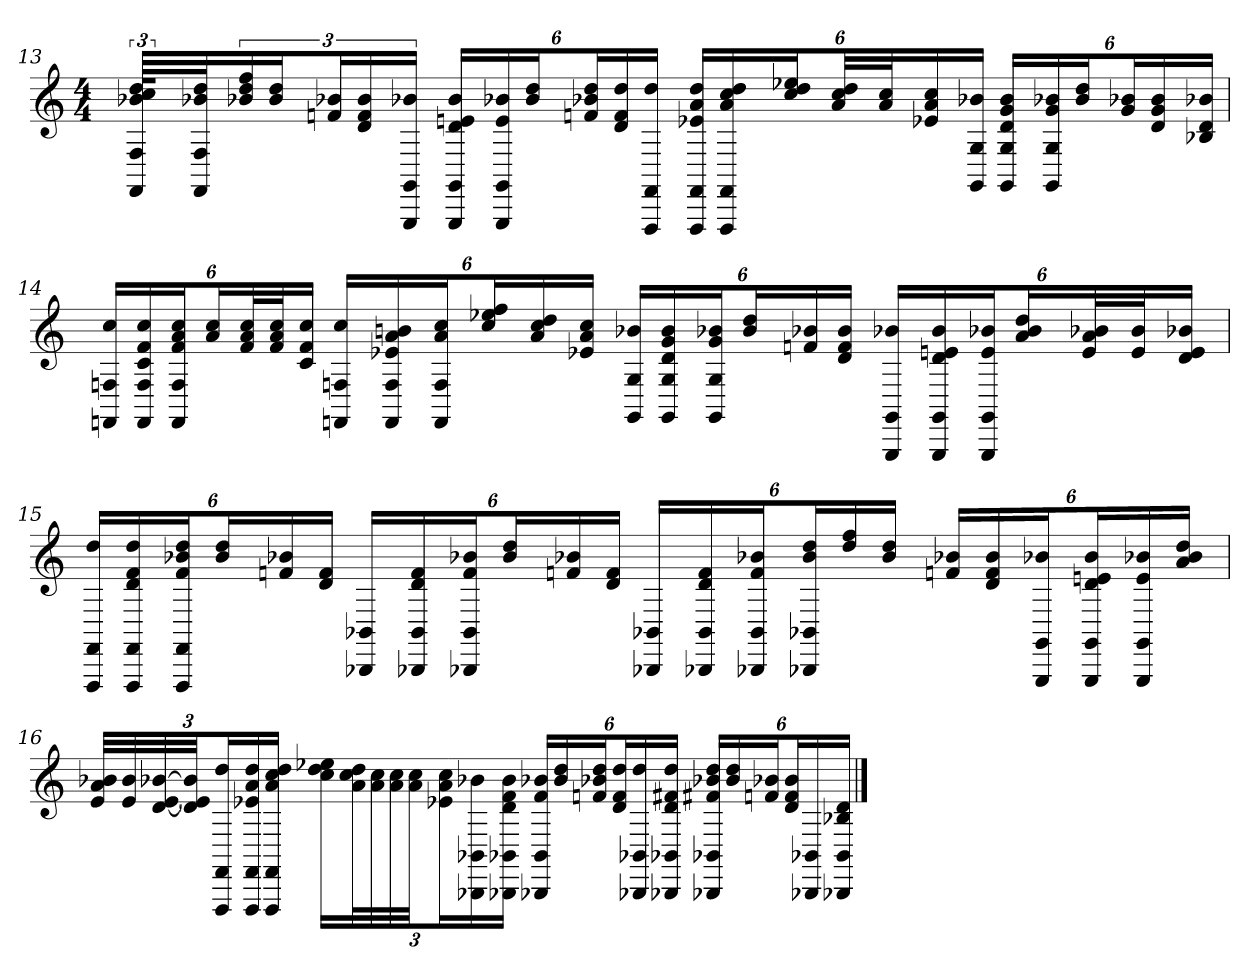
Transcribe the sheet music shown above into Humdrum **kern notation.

**kern
*part1
*staff1
*clefG2
*M4/4
=13
96FF/ 96F 96b-X 96cc 96ddKLLL
32FF/ 32F 32b-X 32ddJ
24b-X/ 24dd 24ff
24b-/ 24ddJ
24fn/ 24b-XL
24d/ 24f 24b-
24GGG/ 24GG 24b-XJJ
24GGG/ 24GG 24d 24en 24b-LL
24GGG/ 24GG 24e 24b-X
24b-/ 24ddJ
24fn/ 24b-X 24ddL
24d/ 24f 24dd
24FFF/ 24FF 24ddJJ
24FFF/ 24FF 24e-X 24a 24ddLL
24FFF/ 24FF 24a 24cc 24dd
24cc/ 24dd 24ee-XJ
48a/ 48cc 48ddLL
48a/ 48ccJ
24e-X/ 24a 24cc
24GG/ 24G 24b-XJJ
24GG/ 24G 24d 24g 24b-LL
24GG/ 24G 24g 24b-X
24b-/ 24ddJ
24g/ 24b-XL
24d/ 24g 24b-
24B-X/ 24d 24b-XJJ
=14
24FFn/ 24Fn 24ccLL
24FF/ 24F 24c 24f 24cc
24FF/ 24F 24f 24a 24ccJ
24a/ 24ccL
48f/ 48a 48ccL
48f/ 48a 48ccJ
24c/ 24f 24ccJJ
24FFn/ 24Fn 24ccLL
24FF/ 24F 24e-X 24a 24bn
24FF/ 24F 24a 24ccJ
24cc/ 24ee-X 24ffL
24a/ 24cc 24dd
24e-X/ 24a 24ccJJ
24GG/ 24G 24b-XLL
24GG/ 24G 24d 24g 24b-
24GG/ 24G 24g 24b-XJ
24b-/ 24ddL
24fn/ 24b-X
24d/ 24f 24b-JJ
24GGG/ 24GG 24b-XLL
24GGG/ 24GG 24d 24en 24b-
24GGG/ 24GG 24e 24b-XJ
24a/ 24b- 24ddL
48e/ 48a 48b-XL
48e/ 48b-J
24d/ 24e 24b-XJJ
=15
24FFF/ 24FF 24ddLL
24FFF/ 24FF 24d 24f 24dd
24FFF/ 24FF 24f 24b-X 24ddJ
24b-/ 24ddL
24fn/ 24b-X
24d/ 24fJJ
24BBB-X/ 24BB-XLL
24BBB-X/ 24BB- 24d 24f
24BBB-X/ 24BB- 24f 24b-XJ
24b-/ 24ddL
24fn/ 24b-X
24d/ 24fJJ
24BBB-X/ 24BB-XLL
24BBB-X/ 24BB- 24d 24f
24BBB-X/ 24BB- 24f 24b-XJ
24BBB-X/ 24BB-X 24b- 24ddL
24dd/ 24ff
24b-/ 24ddJJ
24fn/ 24b-XLL
24d/ 24f 24b-
24GGG/ 24GG 24b-XJ
24GGG/ 24GG 24d 24en 24b-L
24GGG/ 24GG 24e 24b-X
24a/ 24b- 24ddJJ
=16
48e/ 48a 48b-XLLL
48e/ 48b-
[48d/ [48e [48b-X
48d/] 48e] 48b-]JJ
24FFF/ 24FF 24ddL
24FFF/ 24FF 24e-X 24a 24dd
24FFF/ 24FF 24a 24cc 24ddJJ
24cc\ 24dd 24ee-XLL
48a\ 48cc 48ddL
48a\ 48cc
48a\ 48cc
48a\ 48ccJJ
24e-X\ 24a 24ccL
24BBB-X\ 24BB-X 24b-X
24BBB-X\ 24BB-X 24d 24f 24b-JJ
24BBB-X/ 24BB- 24f 24b-XLL
24b-/ 24dd
24fn/ 24b-X 24ddJ
24d/ 24f 24ddL
24BBB-X/ 24BB-X 24dd
24BBB-X/ 24BB-X 24d 24f#X 24ddJJ
24BBB-X/ 24BB-X 24f#X 24b-X 24ddLL
24b-/ 24dd
24fn/ 24b-XJ
24d/ 24f 24b-L
24BBB-X/ 24BB-X
24BBB-X/ 24BB- 24B-X 24dJJ
==
*-
